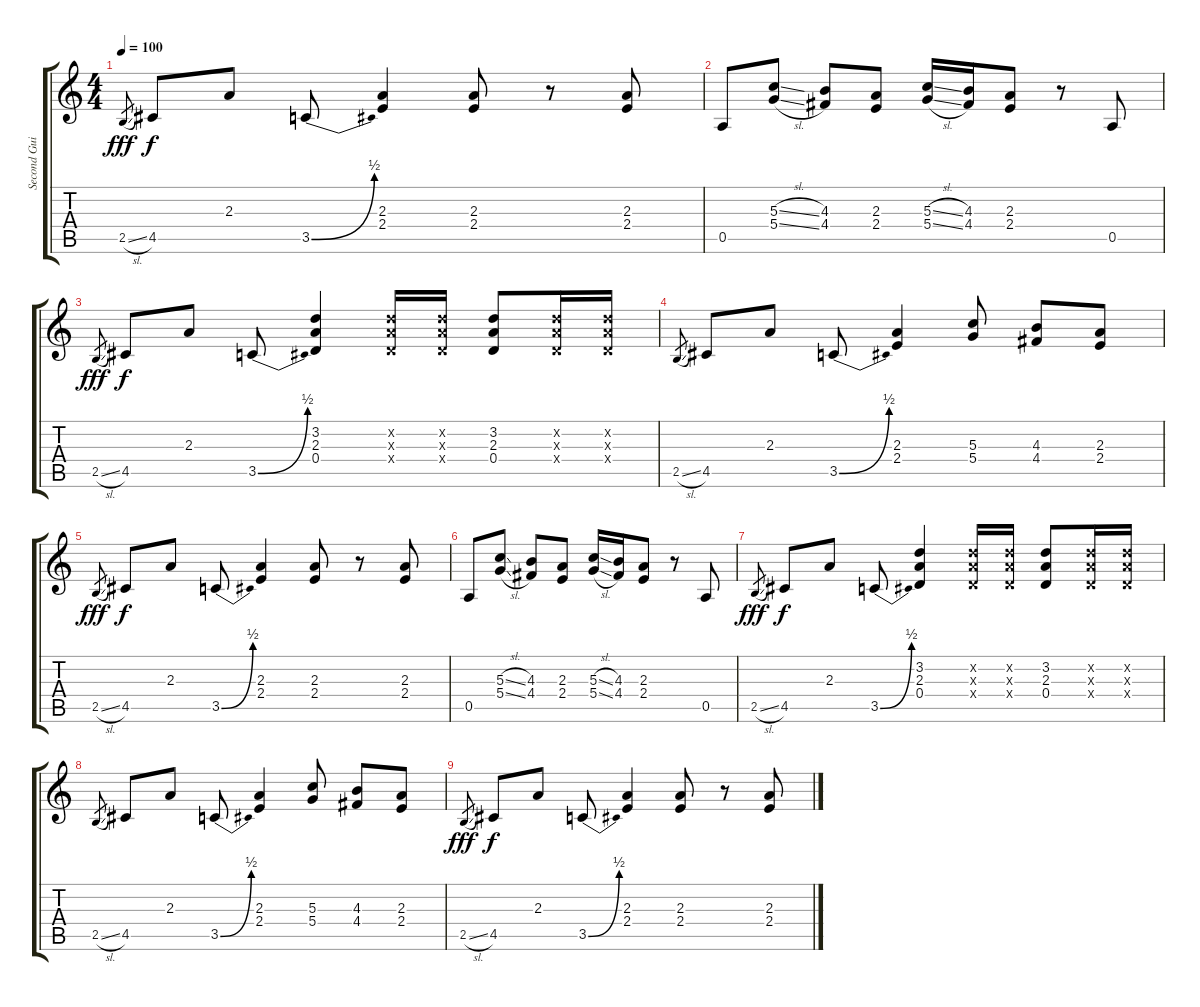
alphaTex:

\track ("Second Guitar" "Second Gui") {instrument overdrivenguitar}
\staff {score tabs}
\tuning (E4 B3 G3 D3 A2 E2) {hide}
\ts (4 4)
\tempo 100
\clef g2
\ks c
2.5{sl}.8{gr dy fff} 4.5.8{dy f} 2.3.8 3.5{be (bend 0 0 60 2)}.8 (2.3 2.4).4 (2.3 2.4).8 r.8 (2.3 2.4).8 |
0.5.8 (5.3{sl} 5.4{sl}).8 (4.3 4.4).8 (2.3 2.4).8 (5.3{sl} 5.4{sl}).16 (4.3 4.4).16 (2.3 2.4).8 r.8 0.5.8 |
2.5{sl}.8{gr dy fff} 4.5.8{dy f} 2.3.8 3.5{be (bend 0 0 60 2)}.8 (3.2 2.3 0.4).4 (3.2{x} 2.3{x} 0.4{x}).16 (3.2{x} 2.3{x} 0.4{x}).16 (3.2 2.3 0.4).8 (3.2{x} 2.3{x} 0.4{x}).16 (3.2{x} 2.3{x} 0.4{x}).16 |
2.5{sl}.8{gr} 4.5.8 2.3.8 3.5{be (bend 0 0 60 2)}.8 (2.3 2.4).4 (5.3 5.4).8 (4.3 4.4).8 (2.3 2.4).8 |
2.5{sl}.8{gr dy fff} 4.5.8{dy f} 2.3.8 3.5{be (bend 0 0 60 2)}.8 (2.3 2.4).4 (2.3 2.4).8 r.8 (2.3 2.4).8 |
0.5.8 (5.3{sl} 5.4{sl}).8 (4.3 4.4).8 (2.3 2.4).8 (5.3{sl} 5.4{sl}).16 (4.3 4.4).16 (2.3 2.4).8 r.8 0.5.8 |
2.5{sl}.8{gr dy fff} 4.5.8{dy f} 2.3.8 3.5{be (bend 0 0 60 2)}.8 (3.2 2.3 0.4).4 (3.2{x} 2.3{x} 0.4{x}).16 (3.2{x} 2.3{x} 0.4{x}).16 (3.2 2.3 0.4).8 (3.2{x} 2.3{x} 0.4{x}).16 (3.2{x} 2.3{x} 0.4{x}).16 |
2.5{sl}.8{gr} 4.5.8 2.3.8 3.5{be (bend 0 0 60 2)}.8 (2.3 2.4).4 (5.3 5.4).8 (4.3 4.4).8 (2.3 2.4).8 |
2.5{sl}.8{gr dy fff} 4.5.8{dy f} 2.3.8 3.5{be (bend 0 0 60 2)}.8 (2.3 2.4).4 (2.3 2.4).8 r.8 (2.3 2.4).8
